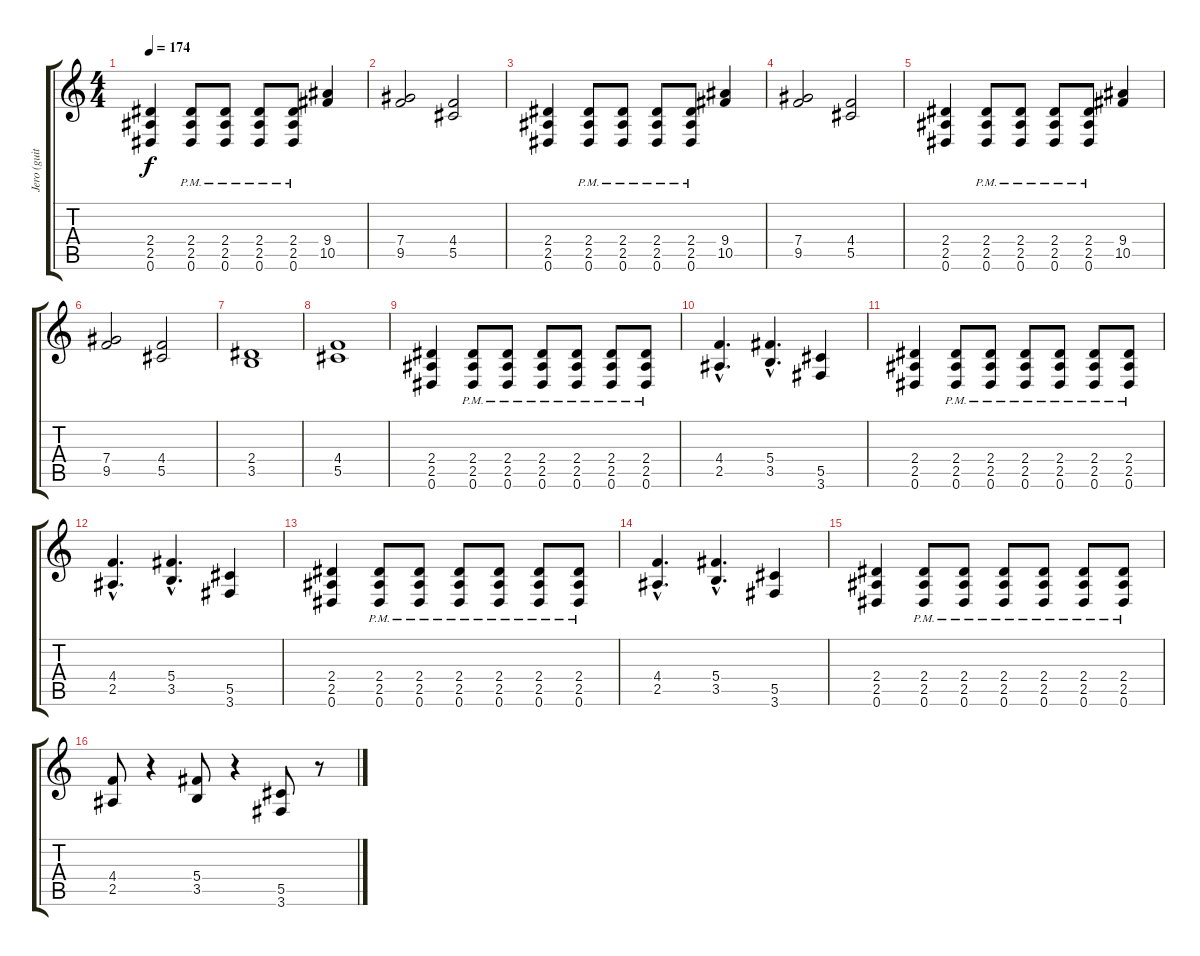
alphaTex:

\track ("Jero (guitarra)" "Jero (guit") {instrument distortionguitar}
\staff {score tabs}
\tuning (Eb4 Bb3 Gb3 Db3 Ab2 Eb2) {hide}
\ts (4 4)
\tempo 174
\clef g2
\ks c
(2.4 2.5 0.6).4{dy f} (2.4{pm} 2.5{pm} 0.6{pm}).8 (2.4{pm} 2.5{pm} 0.6{pm}).8 (2.4{pm} 2.5{pm} 0.6{pm}).8 (2.4{pm} 2.5{pm} 0.6{pm}).8 (9.4 10.5).4 |
(7.4 9.5).2 (4.4 5.5).2 |
(2.4 2.5 0.6).4 (2.4{pm} 2.5{pm} 0.6{pm}).8 (2.4{pm} 2.5{pm} 0.6{pm}).8 (2.4{pm} 2.5{pm} 0.6{pm}).8 (2.4{pm} 2.5{pm} 0.6{pm}).8 (9.4 10.5).4 |
(7.4 9.5).2 (4.4 5.5).2 |
(2.4 2.5 0.6).4 (2.4{pm} 2.5{pm} 0.6{pm}).8 (2.4{pm} 2.5{pm} 0.6{pm}).8 (2.4{pm} 2.5{pm} 0.6{pm}).8 (2.4{pm} 2.5{pm} 0.6{pm}).8 (9.4 10.5).4 |
(7.4 9.5).2 (4.4 5.5).2 |
(2.4 3.5).1 |
(4.4 5.5).1 |
(2.4 2.5 0.6).4 (2.4{pm} 2.5{pm} 0.6{pm}).8 (2.4{pm} 2.5{pm} 0.6{pm}).8 (2.4{pm} 2.5{pm} 0.6{pm}).8 (2.4{pm} 2.5{pm} 0.6{pm}).8 (2.4{pm} 2.5{pm} 0.6{pm}).8 (2.4{pm} 2.5{pm} 0.6{pm}).8 |
(4.4{hac} 2.5{hac}).4{d} (5.4{hac} 3.5{hac}).4{d} (5.5 3.6).4 |
(2.4 2.5 0.6).4 (2.4{pm} 2.5{pm} 0.6{pm}).8 (2.4{pm} 2.5{pm} 0.6{pm}).8 (2.4{pm} 2.5{pm} 0.6{pm}).8 (2.4{pm} 2.5{pm} 0.6{pm}).8 (2.4{pm} 2.5{pm} 0.6{pm}).8 (2.4{pm} 2.5{pm} 0.6{pm}).8 |
(4.4{hac} 2.5{hac}).4{d} (5.4{hac} 3.5{hac}).4{d} (5.5 3.6).4 |
(2.4 2.5 0.6).4 (2.4{pm} 2.5{pm} 0.6{pm}).8 (2.4{pm} 2.5{pm} 0.6{pm}).8 (2.4{pm} 2.5{pm} 0.6{pm}).8 (2.4{pm} 2.5{pm} 0.6{pm}).8 (2.4{pm} 2.5{pm} 0.6{pm}).8 (2.4{pm} 2.5{pm} 0.6{pm}).8 |
(4.4{hac} 2.5{hac}).4{d} (5.4{hac} 3.5{hac}).4{d} (5.5 3.6).4 |
(2.4 2.5 0.6).4 (2.4{pm} 2.5{pm} 0.6{pm}).8 (2.4{pm} 2.5{pm} 0.6{pm}).8 (2.4{pm} 2.5{pm} 0.6{pm}).8 (2.4{pm} 2.5{pm} 0.6{pm}).8 (2.4{pm} 2.5{pm} 0.6{pm}).8 (2.4{pm} 2.5{pm} 0.6{pm}).8 |
(4.4 2.5).8 r.4 (5.4 3.5).8 r.4 (5.5 3.6).8 r.8
